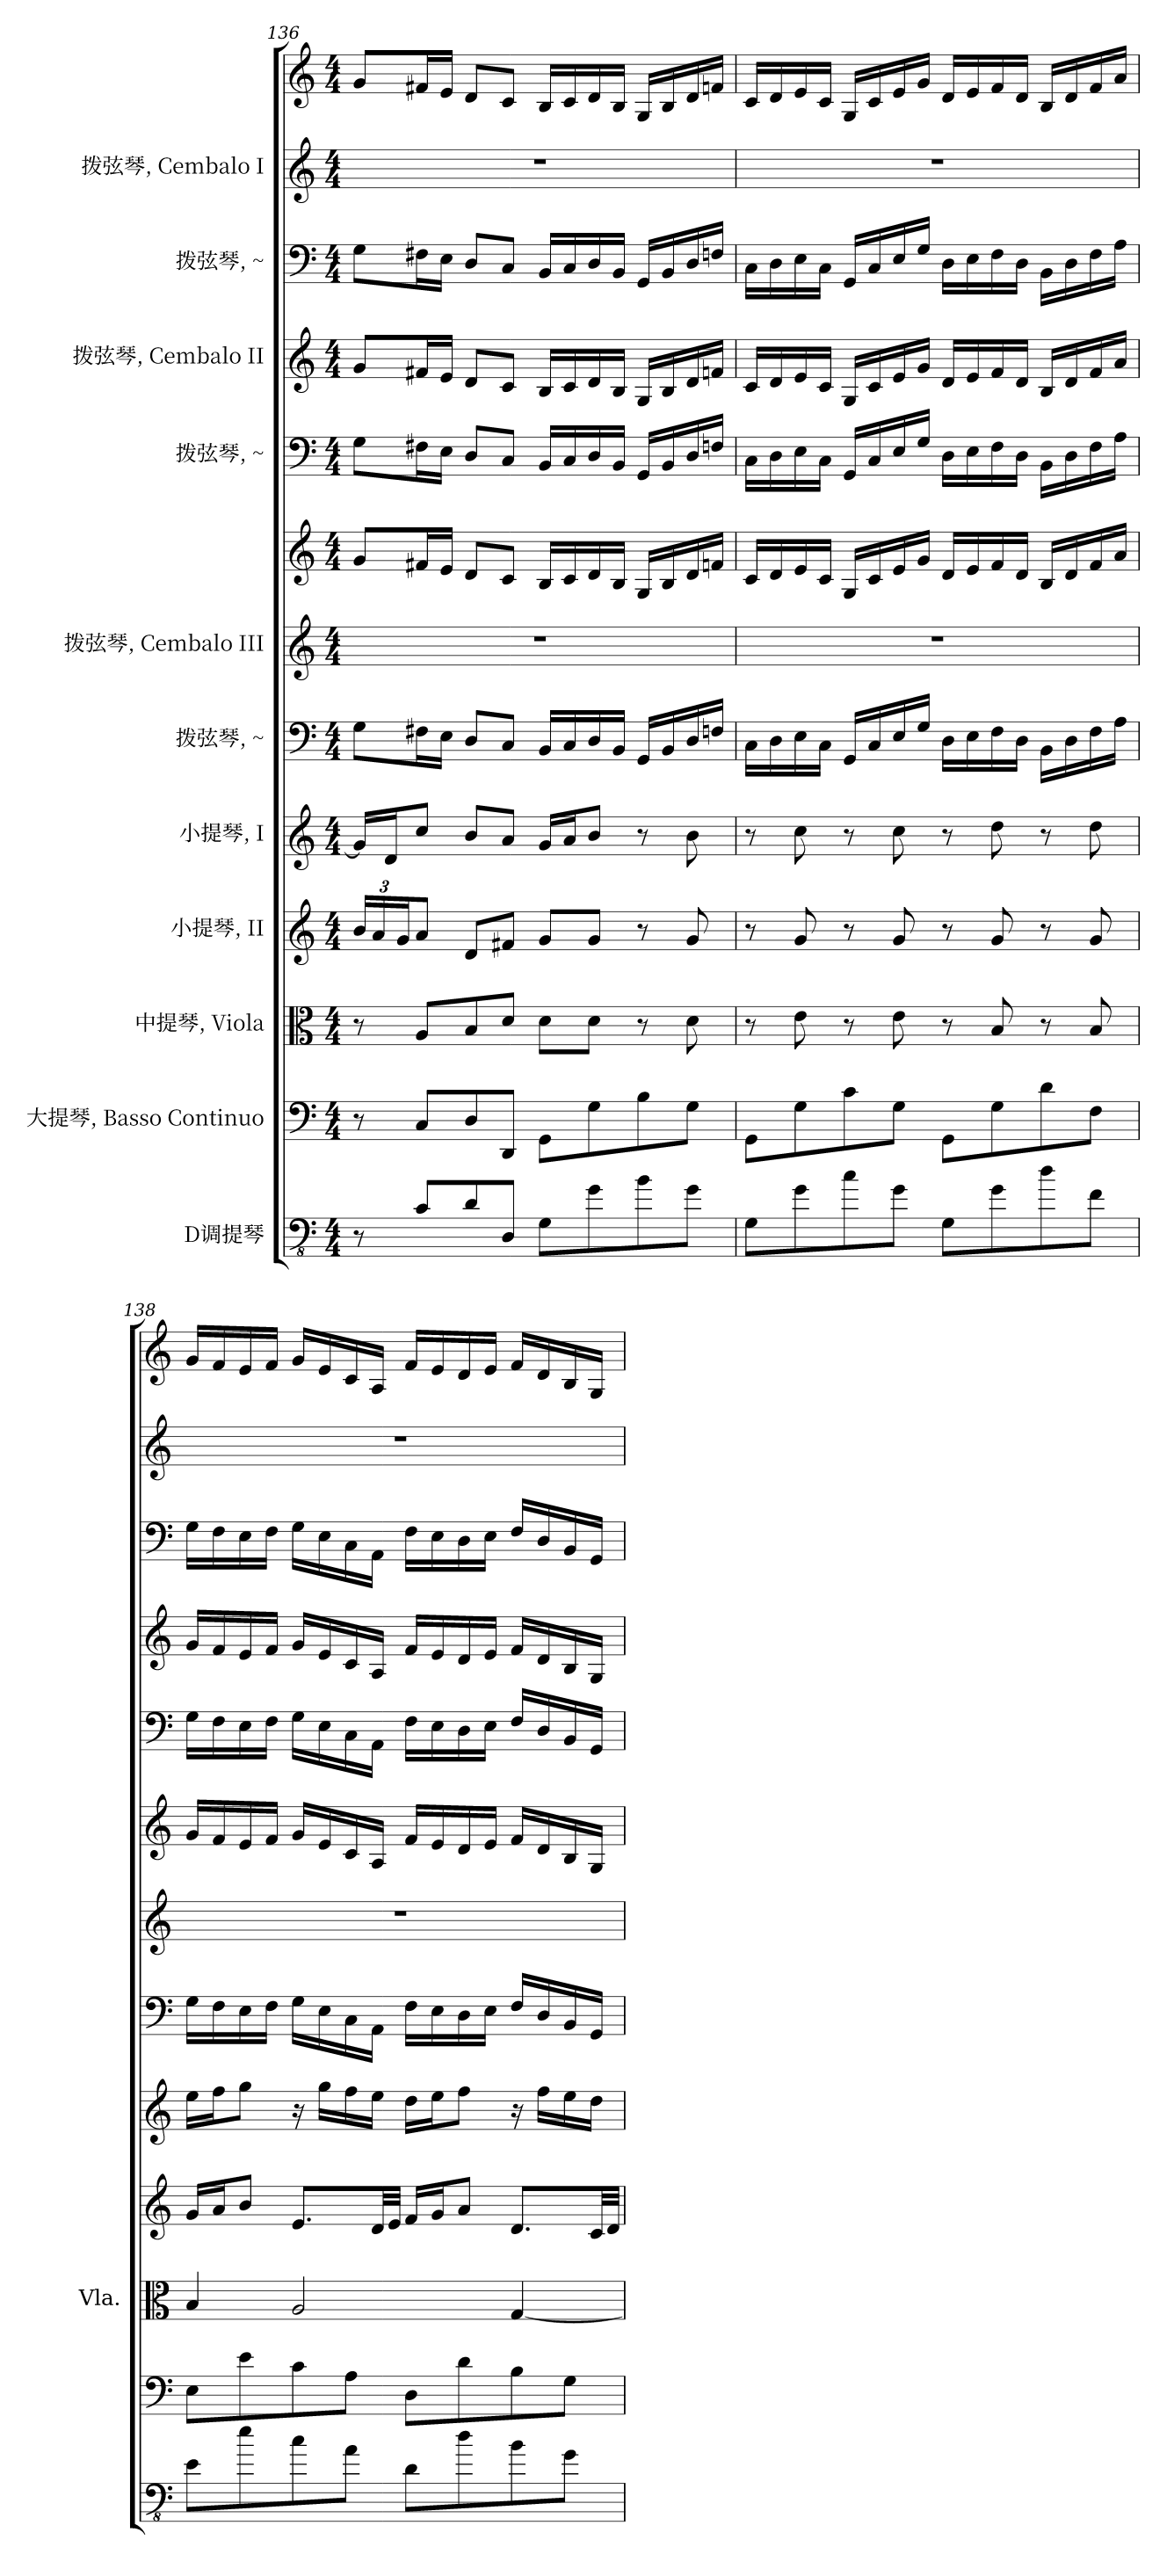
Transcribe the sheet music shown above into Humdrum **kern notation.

**kern	**kern	**kern	**kern	**kern	**kern	**kern	**kern	**kern	**kern	**kern	**kern	**kern
*part11	*part10	*part9	*part8	*part7	*part6	*part5	*part5	*part4	*part3	*part2	*part1	*part1
*staff13	*staff12	*staff11	*staff10	*staff9	*staff8	*staff7	*staff6	*staff5	*staff4	*staff3	*staff2	*staff1
*I"D调提琴	*I"大提琴, Basso Continuo	*I"中提琴, Viola	*I"小提琴, II	*I"小提琴, I	*I"拨弦琴, ~	*I"拨弦琴, Cembalo III	*	*I"拨弦琴, ~	*I"拨弦琴, Cembalo II	*I"拨弦琴, ~	*I"拨弦琴, Cembalo I	*
*	*	*I'Vla.	*	*	*	*	*	*	*	*	*	*
!!LO:PB:g=z
*clefFv4	*clefF4	*clefC3	*clefG2	*clefG2	*clefF4	*clefG2	*clefG2	*clefF4	*clefG2	*clefF4	*clefG2	*clefG2
*ITrd7c12	*	*	*	*	*	*	*	*	*	*	*	*
*k[]	*k[]	*k[]	*k[]	*k[]	*k[]	*k[]	*k[]	*k[]	*k[]	*k[]	*k[]	*k[]
*M4/4	*M4/4	*M4/4	*M4/4	*M4/4	*M4/4	*M4/4	*M4/4	*M4/4	*M4/4	*M4/4	*M4/4	*M4/4
*	*	*	*Xbrackettup	*	*	*	*	*	*	*	*	*
=136	=136	=136	=136	=136	=136	=136	=136	=136	=136	=136	=136	=136
8r	8r	8r	24b/LL	16g/LL]	8G\L	1r	8g/L	8G\L	8g/L	8G\L	1r	8g/L
.	.	.	24a/	.	.	.	.	.	.	.	.	.
.	.	.	.	16d/J	.	.	.	.	.	.	.	.
.	.	.	24g/J	.	.	.	.	.	.	.	.	.
8CC/L	8C/L	8A/L	8a/J	8cc/J	16F#X\L	.	16f#X/L	16F#X\L	16f#X/L	16F#X\L	.	16f#X/L
.	.	.	.	.	16E\JJ	.	16e/JJ	16E\JJ	16e/JJ	16E\JJ	.	16e/JJ
8DD/	8D/	8B/	8d/L	8b/L	8D/L	.	8d/L	8D/L	8d/L	8D/L	.	8d/L
8DDD/J	8DD/J	8d/J	8f#X/J	8a/J	8C/J	.	8c/J	8C/J	8c/J	8C/J	.	8c/J
8GGG\L	8GG\L	8d\L	8g/L	16g/LL	16BB/LL	.	16B/LL	16BB/LL	16B/LL	16BB/LL	.	16B/LL
.	.	.	.	16a/J	16C/	.	16c/	16C/	16c/	16C/	.	16c/
8GG\	8G\	8d\J	8g/J	8b/J	16D/	.	16d/	16D/	16d/	16D/	.	16d/
.	.	.	.	.	16BB/JJ	.	16B/JJ	16BB/JJ	16B/JJ	16BB/JJ	.	16B/JJ
8BB\	8B\	8r	8r	8r	16GG/LL	.	16G/LL	16GG/LL	16G/LL	16GG/LL	.	16G/LL
.	.	.	.	.	16BB/	.	16B/	16BB/	16B/	16BB/	.	16B/
8GG\J	8G\J	8d\	8g/	8b\	16D/	.	16d/	16D/	16d/	16D/	.	16d/
.	.	.	.	.	16Fn/JJ	.	16fn/JJ	16Fn/JJ	16fn/JJ	16Fn/JJ	.	16fn/JJ
=137	=137	=137	=137	=137	=137	=137	=137	=137	=137	=137	=137	=137
8GGG\L	8GG\L	8r	8r	8r	16C\LL	1r	16c/LL	16C\LL	16c/LL	16C\LL	1r	16c/LL
.	.	.	.	.	16D\	.	16d/	16D\	16d/	16D\	.	16d/
8GG\	8G\	8e\	8g/	8cc\	16E\	.	16e/	16E\	16e/	16E\	.	16e/
.	.	.	.	.	16C\JJ	.	16c/JJ	16C\JJ	16c/JJ	16C\JJ	.	16c/JJ
8C\	8c\	8r	8r	8r	16GG/LL	.	16G/LL	16GG/LL	16G/LL	16GG/LL	.	16G/LL
.	.	.	.	.	16C/	.	16c/	16C/	16c/	16C/	.	16c/
8GG\J	8G\J	8e\	8g/	8cc\	16E/	.	16e/	16E/	16e/	16E/	.	16e/
.	.	.	.	.	16G/JJ	.	16g/JJ	16G/JJ	16g/JJ	16G/JJ	.	16g/JJ
8GGG\L	8GG\L	8r	8r	8r	16D\LL	.	16d/LL	16D\LL	16d/LL	16D\LL	.	16d/LL
.	.	.	.	.	16E\	.	16e/	16E\	16e/	16E\	.	16e/
8GG\	8G\	8B/	8g/	8dd\	16F\	.	16f/	16F\	16f/	16F\	.	16f/
.	.	.	.	.	16D\JJ	.	16d/JJ	16D\JJ	16d/JJ	16D\JJ	.	16d/JJ
8D\	8d\	8r	8r	8r	16BB\LL	.	16B/LL	16BB\LL	16B/LL	16BB\LL	.	16B/LL
.	.	.	.	.	16D\	.	16d/	16D\	16d/	16D\	.	16d/
8FF\J	8F\J	8B/	8g/	8dd\	16F\	.	16f/	16F\	16f/	16F\	.	16f/
.	.	.	.	.	16A\JJ	.	16a/JJ	16A\JJ	16a/JJ	16A\JJ	.	16a/JJ
!!LO:PB:g=z
=138	=138	=138	=138	=138	=138	=138	=138	=138	=138	=138	=138	=138
8EE\L	8E\L	4B/	16g/LL	16ee\LL	16G\LL	1r	16g/LL	16G\LL	16g/LL	16G\LL	1r	16g/LL
.	.	.	16a/J	16ff\J	16F\	.	16f/	16F\	16f/	16F\	.	16f/
8E\	8e\	.	8b/J	8gg\J	16E\	.	16e/	16E\	16e/	16E\	.	16e/
.	.	.	.	.	16F\JJ	.	16f/JJ	16F\JJ	16f/JJ	16F\JJ	.	16f/JJ
8C\	8c\	2A/	8.e/L	16r	16G\LL	.	16g/LL	16G\LL	16g/LL	16G\LL	.	16g/LL
.	.	.	.	16gg\LL	16E\	.	16e/	16E\	16e/	16E\	.	16e/
8AA\J	8A\J	.	.	16ff\	16C\	.	16c/	16C\	16c/	16C\	.	16c/
.	.	.	32d/LL	16ee\JJ	16AA\JJ	.	16A/JJ	16AA\JJ	16A/JJ	16AA\JJ	.	16A/JJ
.	.	.	32e/JJJ	.	.	.	.	.	.	.	.	.
8DD\L	8D\L	.	16f/LL	16dd\LL	16F\LL	.	16f/LL	16F\LL	16f/LL	16F\LL	.	16f/LL
.	.	.	16g/J	16ee\J	16E\	.	16e/	16E\	16e/	16E\	.	16e/
8D\	8d\	.	8a/J	8ff\J	16D\	.	16d/	16D\	16d/	16D\	.	16d/
.	.	.	.	.	16E\JJ	.	16e/JJ	16E\JJ	16e/JJ	16E\JJ	.	16e/JJ
8BB\	8B\	[4G/	8.d/L	16r	16F/LL	.	16f/LL	16F/LL	16f/LL	16F/LL	.	16f/LL
.	.	.	.	16ff\LL	16D/	.	16d/	16D/	16d/	16D/	.	16d/
8GG\J	8G\J	.	.	16ee\	16BB/	.	16B/	16BB/	16B/	16BB/	.	16B/
.	.	.	32c/LL	16dd\JJ	16GG/JJ	.	16G/JJ	16GG/JJ	16G/JJ	16GG/JJ	.	16G/JJ
.	.	.	32d/JJJ	.	.	.	.	.	.	.	.	.
=	=	=	=	=	=	=	=	=	=	=	=	=
*-	*-	*-	*-	*-	*-	*-	*-	*-	*-	*-	*-	*-
